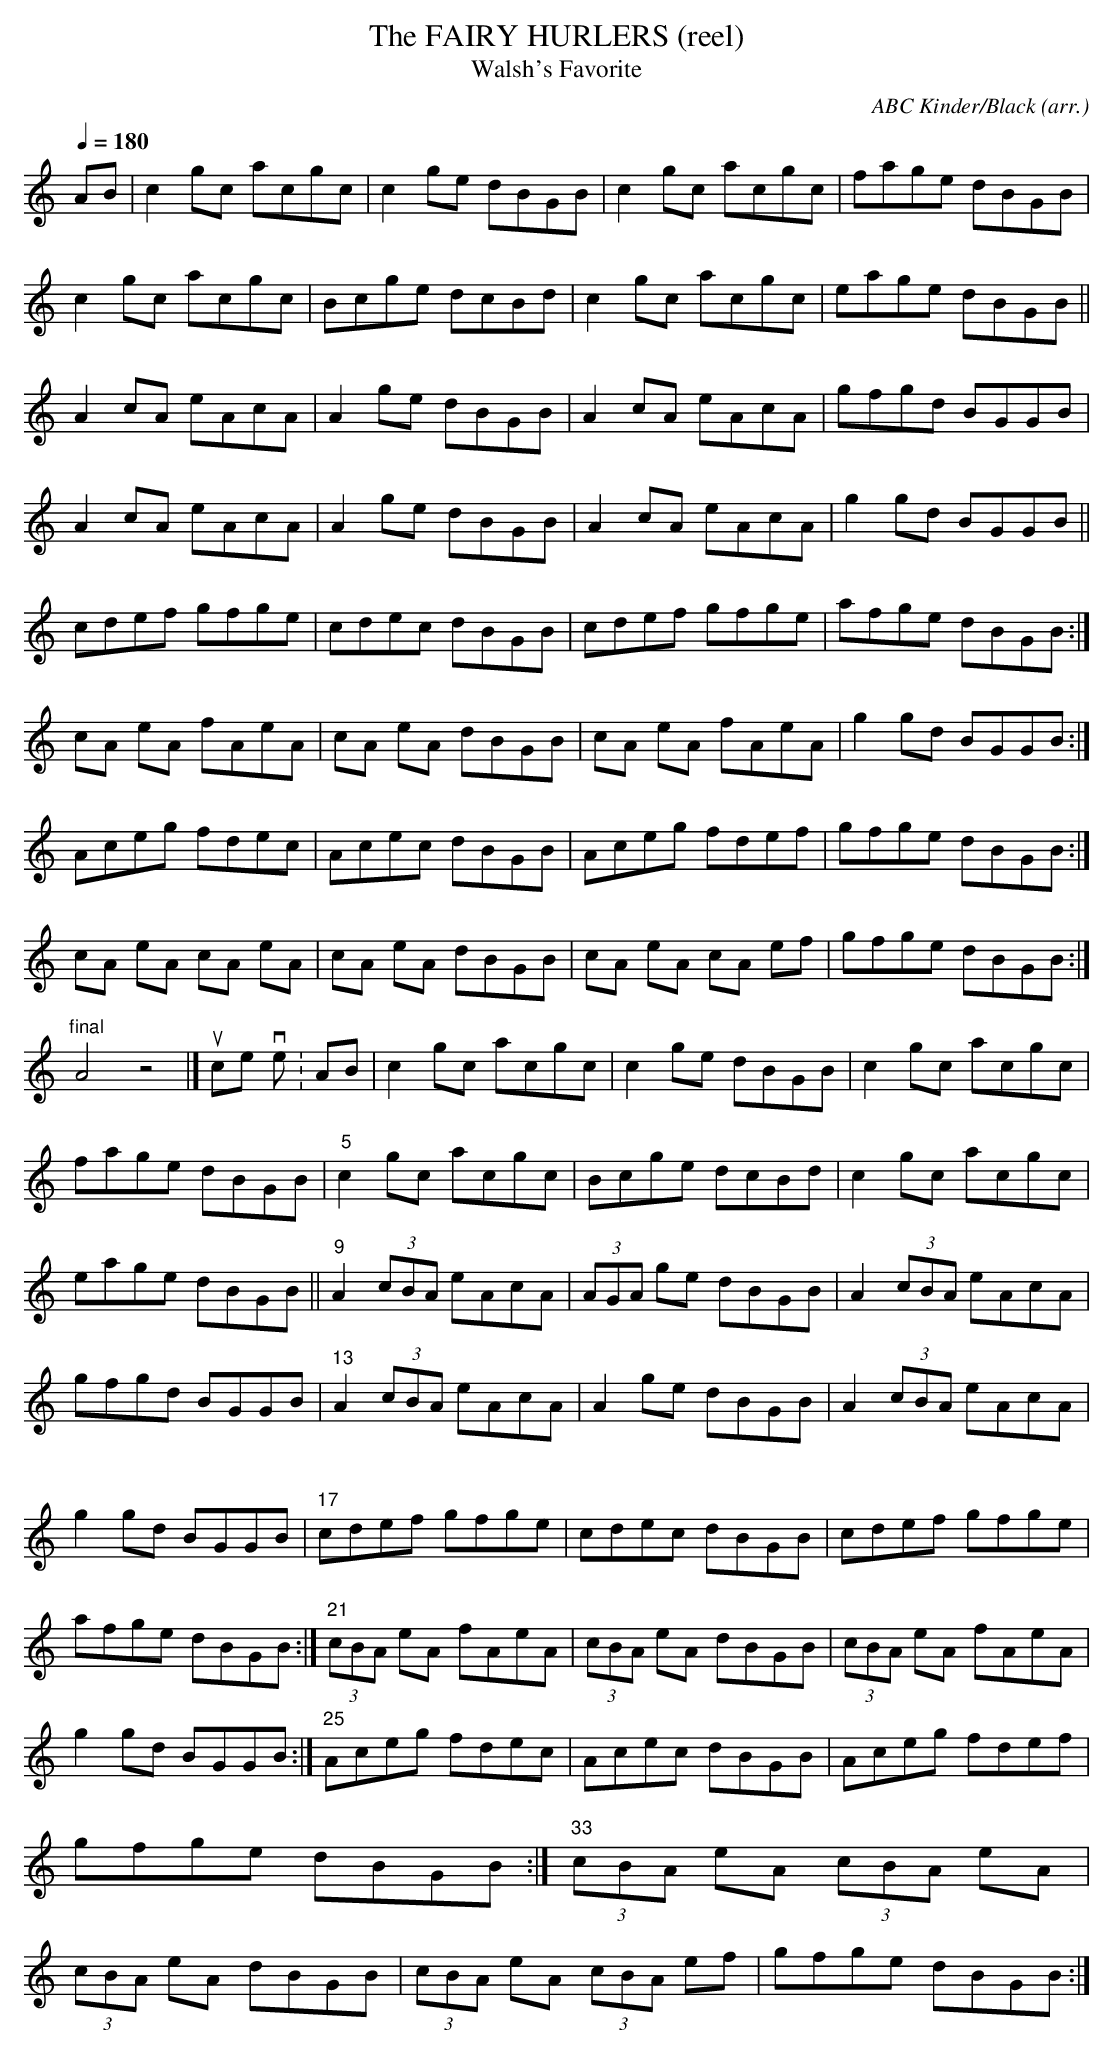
X:1
T:FAIRY HURLERS (reel), The\
T:Walsh's Favorite\
C:ABC Kinder/Black (arr.)\
M:4/4\
L:1/8\
Q:1/4=180\
K:Am\
AB|c2gc acgc|c2ge dBGB|c2gc acgc|fage dBGB|\
c2gc acgc|Bcge dcBd|c2gc acgc|eage dBGB||\
A2 cA eAcA|A2ge dBGB|A2 cA eAcA|gfgd BGGB|\
A2 cA eAcA|A2 ge dBGB|A2 cA eAcA|g2gd BGGB||\
cdef gfge|cdec dBGB|cdef gfge|afge dBGB:|\
cA eA fAeA|cA eA dBGB|cA eA fAeA|g2gd BGGB:|\
Aceg fdec|Acec dBGB|Aceg fdef|gfge dBGB:|\
cA eA cA eA|cA eA dBGB|cA eA cA ef|gfge dBGB:|"final"A4z4|]\
\
\
source version:\
AB|c2gc acgc|c2ge dBGB|c2gc acgc|fage dBGB|\
"5"c2gc acgc|Bcge dcBd|c2gc acgc|eage dBGB||\
"9"A2 (3cBA eAcA|(3AGA ge dBGB|A2 (3cBA eAcA|gfgd BGGB|\
"13"A2 (3cBA eAcA|A2 ge dBGB|A2 (3cBA eAcA|g2gd BGGB|\
"17"cdef gfge|cdec dBGB|cdef gfge|afge dBGB:|\
"21"(3cBA eA fAeA|(3cBA eA dBGB|(3cBA eA fAeA|g2gd BGGB:|\
"25"Aceg fdec|Acec dBGB|Aceg fdef|gfge dBGB:|\
"33"(3cBA eA (3cBA eA|(3cBA eA dBGB|(3cBA eA (3cBA ef|gfge dBGB:|\
\
\
\
